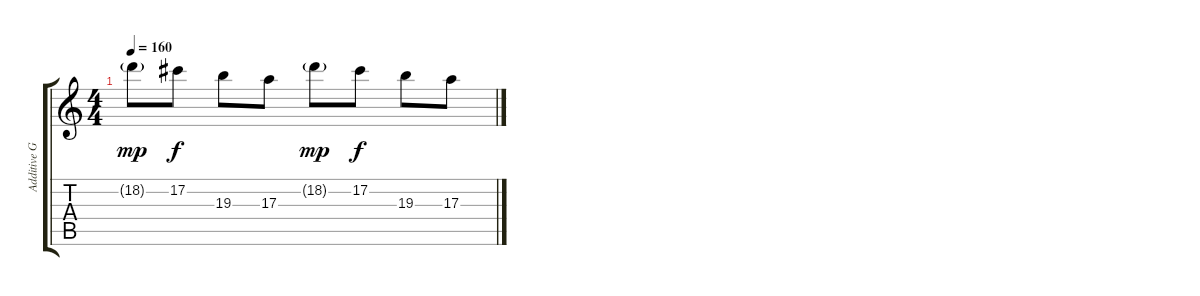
\track ("Additive Guitar" "Additive G") {instrument overdrivenguitar}
\staff {score tabs}
\tuning (Db4 Ab3 E3 B2 Gb2 B1) {hide}
\ts (4 4)
\tempo 160
\clef g2
\ks c
18.2{g}.8{dy mp} 17.2.8{dy f} 19.3.8 17.3.8 18.2{g}.8{dy mp} 17.2.8{dy f} 19.3.8 17.3.8
